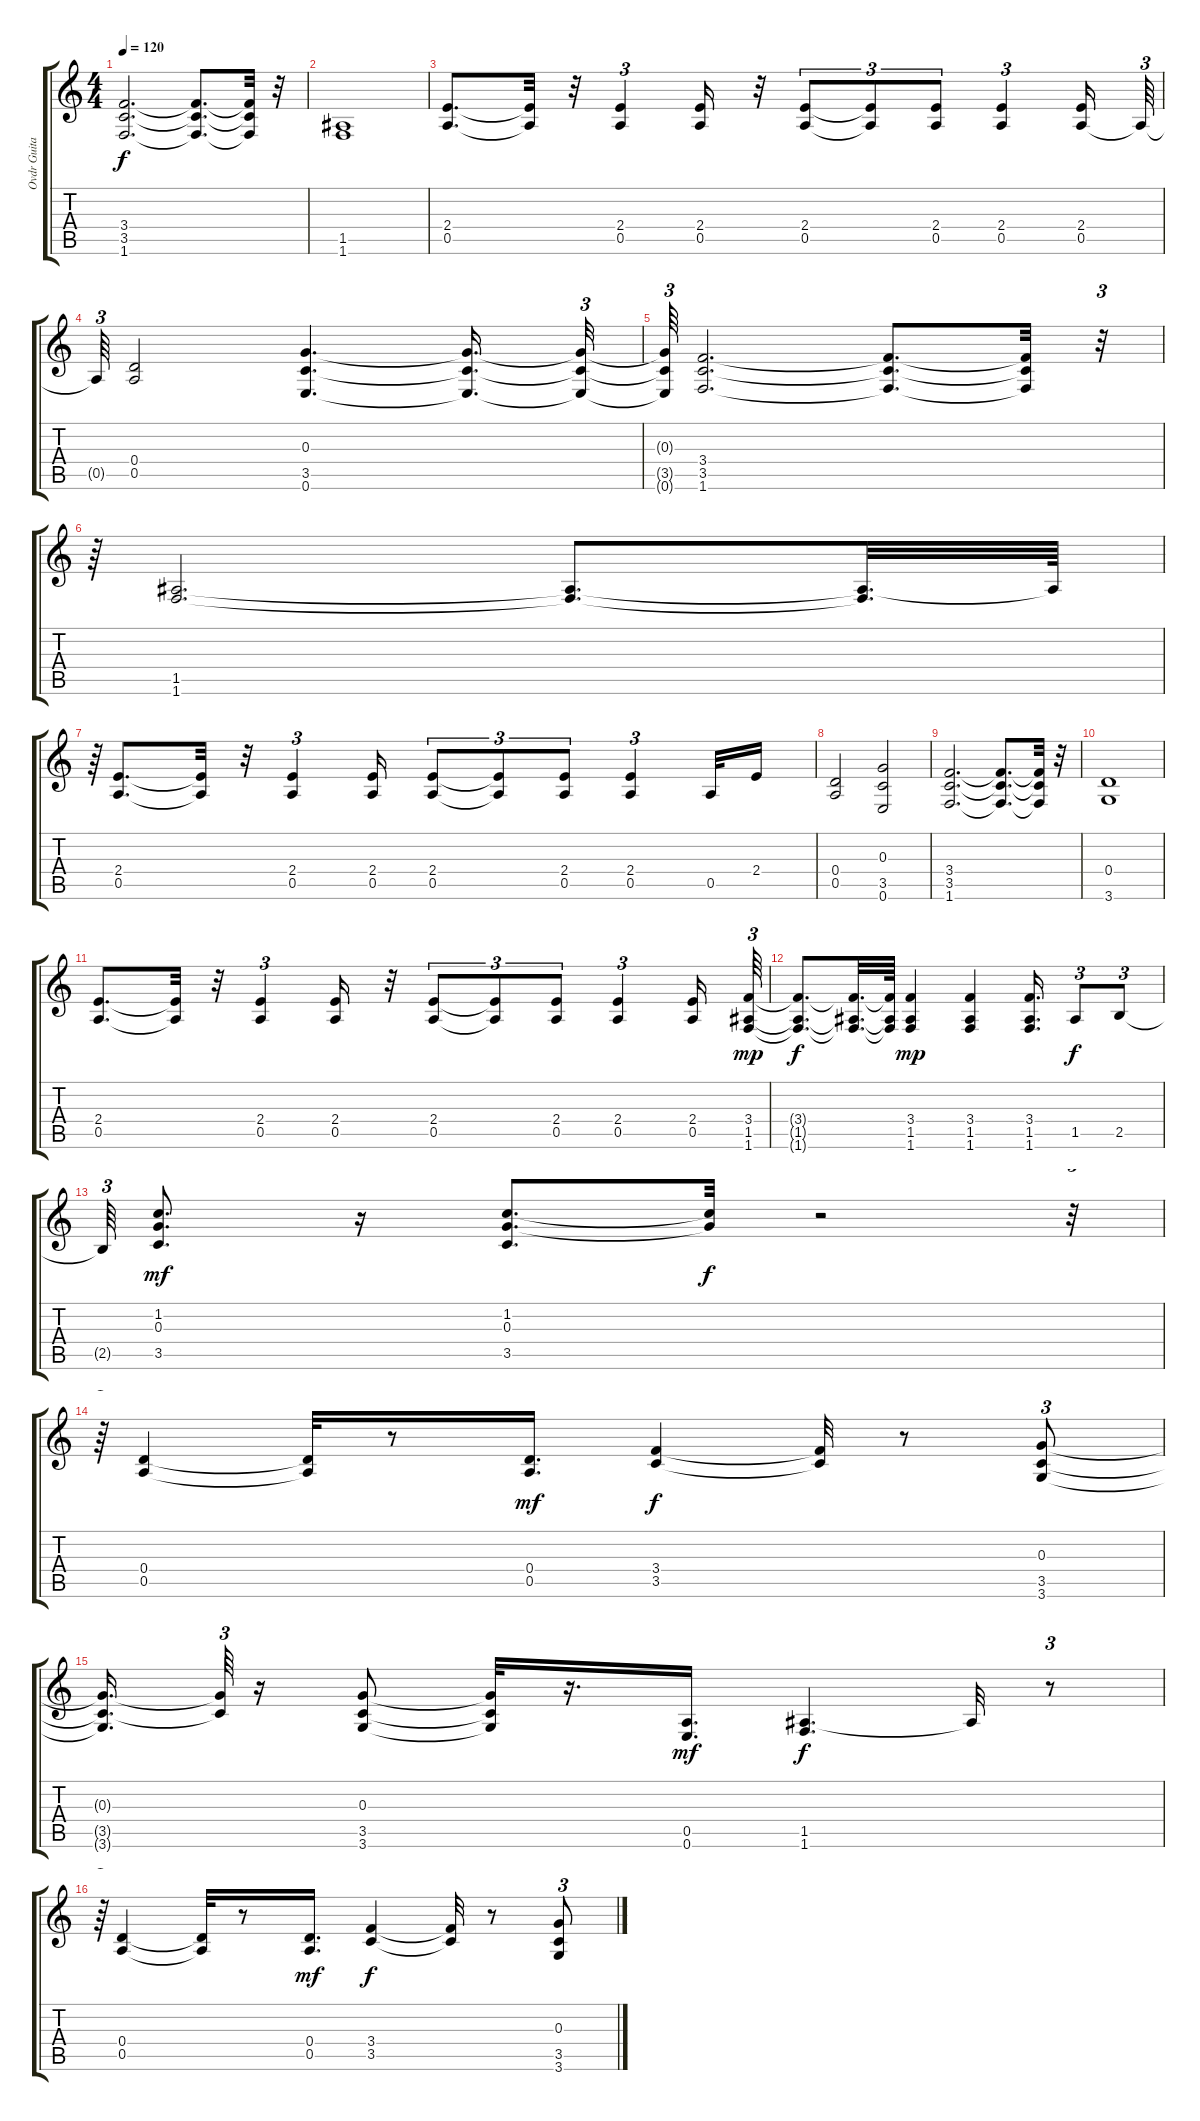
\track ("Ovdr Guitar" "Ovdr Guita") {instrument overdrivenguitar}
\staff {score tabs}
\tuning (E4 B3 G3 D3 A2 E2) {hide}
\ts (4 4)
\tempo 120
\clef g2
\ks c
(3.4{t} 3.5{t} 1.6{t}).2{d dy f} (3.4{t} 3.5{t} 1.6{t}).8{d} (3.4{t} 3.5{t} 1.6{t}).32 r.32 |
(1.5 1.6).1 |
(2.4 0.5).8{d} (2.4{t} 0.5{t}).32 r.32 (2.4 0.5).4{tu (3 2)} (2.4 0.5).16 r.32 (2.4 0.5).8{tu (3 2)} (2.4{t} 0.5{t}).8{tu (3 2)} (2.4 0.5).8{tu (3 2)} (2.4 0.5).4{tu (3 2)} (2.4 0.5).16 0.5{t}.64{tu (3 2)} |
0.5{t}.64{tu (3 2)} (0.4 0.5).2 (0.3 3.5 0.6).4{d} (0.3{t} 3.5{t} 0.6{t}).16{d} (0.3{t} 3.5{t} 0.6{t}).32{tu (3 2)} |
(0.3{t} 3.5{t} 0.6{t}).64{tu (3 2)} (3.4 3.5 1.6).2{d} (3.4{t} 3.5{t} 1.6{t}).8{d} (3.4{t} 3.5{t} 1.6{t}).32 r.32{tu (3 2)} |
r.64{tu (3 2)} (1.5 1.6).2{d} (1.5{t} 1.6{t}).8{d} (1.5{t} 1.6{t}).32{d} 1.5{t}.64 |
r.64{tu (3 2)} (2.4 0.5).8{d} (2.4{t} 0.5{t}).32 r.32 (2.4 0.5).4{tu (3 2)} (2.4 0.5).16 (2.4 0.5).8{tu (3 2)} (2.4{t} 0.5{t}).8{tu (3 2)} (2.4 0.5).8{tu (3 2)} (2.4 0.5).4{tu (3 2)} 0.5.32 2.4.16 |
(0.4 0.5).2 (0.3 3.5 0.6).2 |
(3.4 3.5 1.6).2{d} (3.4{t} 3.5{t} 1.6{t}).8{d} (3.4{t} 3.5{t} 1.6{t}).32 r.32 |
(0.4 3.6).1 |
(2.4 0.5).8{d} (2.4{t} 0.5{t}).32 r.32 (2.4 0.5).4{tu (3 2)} (2.4 0.5).16 r.32 (2.4 0.5).8{tu (3 2)} (2.4{t} 0.5{t}).8{tu (3 2)} (2.4 0.5).8{tu (3 2)} (2.4 0.5).4{tu (3 2)} (2.4 0.5).16 (3.4 1.5 1.6).64{tu (3 2) dy mp} |
(3.4{t} 1.5{t} 1.6{t}).8{d dy f} (3.4{t} 1.5{t} 1.6{t}).32{d} (3.4{t} 1.5{t} 1.6{t}).64 (3.4 1.5 1.6).4{dy mp} (3.4 1.5 1.6).4 (3.4 1.5 1.6).16{d} 1.5.8{tu (3 2) dy f} 2.5.8{tu (3 2)} |
2.5{t}.64{tu (3 2)} (1.2 0.3 3.5).8{d dy mf} r.16 (1.2 0.3 3.5).8{d} (1.2{t} 0.3{t}).32{dy f} r.2 r.32{tu (3 2)} |
r.64{tu (3 2)} (0.4 0.5).4 (0.4{t} 0.5{t}).32 r.8 (0.4 0.5).16{d dy mf} (3.4 3.5).4{dy f} (3.4{t} 3.5{t}).32 r.8 (0.3 3.5 3.6).8{tu (3 2)} |
(0.3{t} 3.5{t} 3.6{t}).16{d} (0.3{t} 3.5{t}).64{tu (3 2)} r.16 (0.3 3.5 3.6).8 (0.3{t} 3.5{t} 3.6{t}).32 r.16{d} (0.5 0.6).16{d dy mf} (1.5 1.6).4{d dy f} 1.5{t}.32 r.8{tu (3 2)} |
r.64{tu (3 2)} (0.4 0.5).4 (0.4{t} 0.5{t}).32 r.8 (0.4 0.5).16{d dy mf} (3.4 3.5).4{dy f} (3.4{t} 3.5{t}).32 r.8 (0.3 3.5 3.6).8{tu (3 2)}
